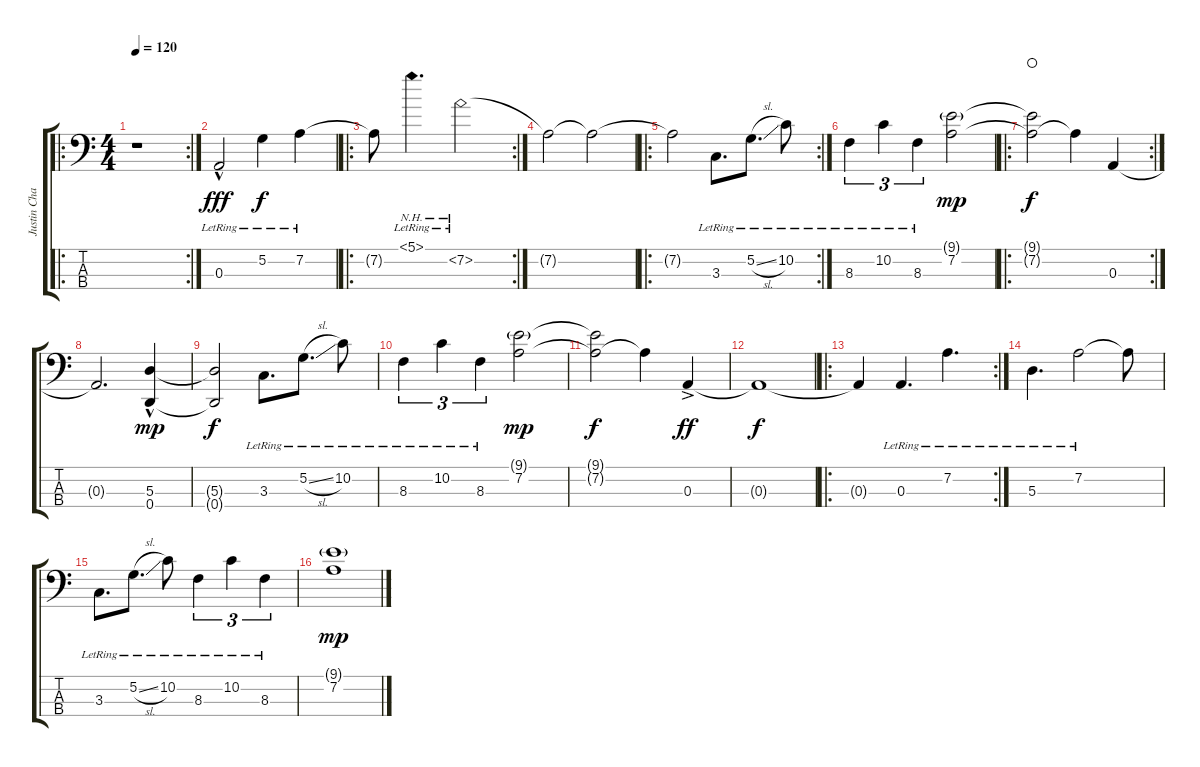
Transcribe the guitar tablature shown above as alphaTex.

\track ("Justin Chancellor" "Justin Cha") {instrument electricbasspick}
\staff {score tabs}
\tuning (G2 D2 A1 D1) {hide}
\ro
\rc 2
\ts (4 4)
\tempo 120
\clef f4
\ks c
r.1{dy fff instrument electricbasspick} |
0.3{hac lr}.2 5.2{lr}.4{dy f} 7.2{lr}.4 |
\ro
\rc 2
7.2{t}.8 5.1{nh lr}.4{d} 7.2{nh lr}.2 |
7.2{t}.2 7.2{t}.2 |
\ro
\rc 2
7.2{t}.2 3.3{lr}.8{d} 5.2{sl lr}.8{d} 10.2{lr}.8 |
8.3{lr}.4{tu (3 2)} 10.2{lr}.4{tu (3 2)} 8.3{lr}.4{tu (3 2)} (9.1{g} 7.2).2{dy mp} |
\ro
\rc 2
(9.1{t} 7.2{t}).2{dy f waho} 7.2{t}.4 0.3.4 |
0.3{t}.2{d} (5.3{hac} 0.4).4{dy mp} |
(5.3{t} 0.4{t}).2{dy f} 3.3{lr}.8{d} 5.2{sl lr}.8{d} 10.2{lr}.8 |
8.3{lr}.4{tu (3 2)} 10.2{lr}.4{tu (3 2)} 8.3{lr}.4{tu (3 2)} (9.1{g} 7.2).2{dy mp} |
(9.1{t} 7.2{t}).2{dy f} 7.2{t}.4 0.3{ac}.4{dy ff} |
0.3{t}.1{dy f} |
\ro
\rc 2
0.3{t}.4 0.3{lr}.4{d} 7.2{lr}.4{d} |
5.3{lr}.4{d} 7.2{lr}.2 7.2{t}.8 |
3.3{lr}.8{d} 5.2{sl lr}.8{d} 10.2{lr}.8 8.3{lr}.4{tu (3 2)} 10.2{lr}.4{tu (3 2)} 8.3{lr}.4{tu (3 2)} |
(9.1{g} 7.2).1{dy mp}
